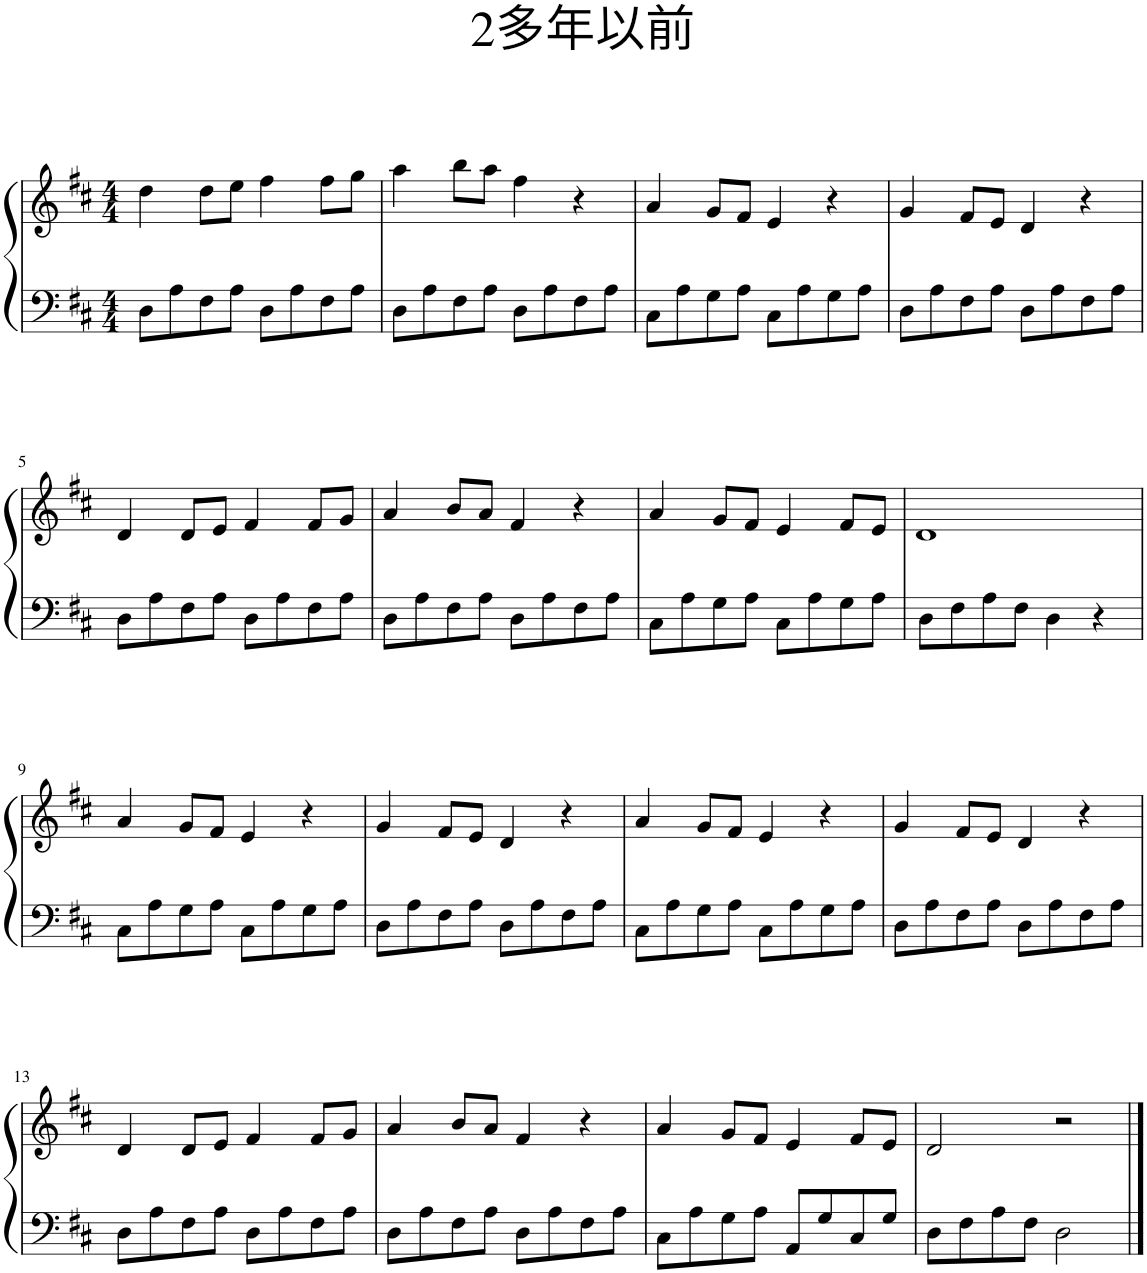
**kern	**kern
*part1	*part1
*staff2	*staff1
*I"钢琴	*
*clefF4	*clefG2
*k[f#c#]	*k[f#c#]
*M4/4	*M4/4
=1	=1
8D\L	4dd\
8A\	.
8F#\	8dd\L
8A\J	8ee\J
8D\L	4ff#\
8A\	.
8F#\	8ff#\L
8A\J	8gg\J
=2	=2
8D\L	4aa\
8A\	.
8F#\	8bb\L
8A\J	8aa\J
8D\L	4ff#\
8A\	.
8F#\	4r
8A\J	.
=3	=3
8C#\L	4a/
8A\	.
8G\	8g/L
8A\J	8f#/J
8C#\L	4e/
8A\	.
8G\	4r
8A\J	.
=4	=4
8D\L	4g/
8A\	.
8F#\	8f#/L
8A\J	8e/J
8D\L	4d/
8A\	.
8F#\	4r
8A\J	.
!!LO:LB:g=z
=5	=5
8D\L	4d/
8A\	.
8F#\	8d/L
8A\J	8e/J
8D\L	4f#/
8A\	.
8F#\	8f#/L
8A\J	8g/J
=6	=6
8D\L	4a/
8A\	.
8F#\	8b/L
8A\J	8a/J
8D\L	4f#/
8A\	.
8F#\	4r
8A\J	.
=7	=7
8C#\L	4a/
8A\	.
8G\	8g/L
8A\J	8f#/J
8C#\L	4e/
8A\	.
8G\	8f#/L
8A\J	8e/J
=8	=8
8D\L	1d
8F#\	.
8A\	.
8F#\J	.
4D\	.
4r	.
!!LO:LB:g=z
=9	=9
8C#\L	4a/
8A\	.
8G\	8g/L
8A\J	8f#/J
8C#\L	4e/
8A\	.
8G\	4r
8A\J	.
=10	=10
8D\L	4g/
8A\	.
8F#\	8f#/L
8A\J	8e/J
8D\L	4d/
8A\	.
8F#\	4r
8A\J	.
=11	=11
8C#\L	4a/
8A\	.
8G\	8g/L
8A\J	8f#/J
8C#\L	4e/
8A\	.
8G\	4r
8A\J	.
=12	=12
8D\L	4g/
8A\	.
8F#\	8f#/L
8A\J	8e/J
8D\L	4d/
8A\	.
8F#\	4r
8A\J	.
!!LO:LB:g=z
=13	=13
8D\L	4d/
8A\	.
8F#\	8d/L
8A\J	8e/J
8D\L	4f#/
8A\	.
8F#\	8f#/L
8A\J	8g/J
=14	=14
8D\L	4a/
8A\	.
8F#\	8b/L
8A\J	8a/J
8D\L	4f#/
8A\	.
8F#\	4r
8A\J	.
=15	=15
8C#\L	4a/
8A\	.
8G\	8g/L
8A\J	8f#/J
8AA/L	4e/
8G/	.
8C#/	8f#/L
8G/J	8e/J
=16	=16
8D\L	2d/
8F#\	.
8A\	.
8F#\J	.
2D\	2r
==	==
*-	*-
